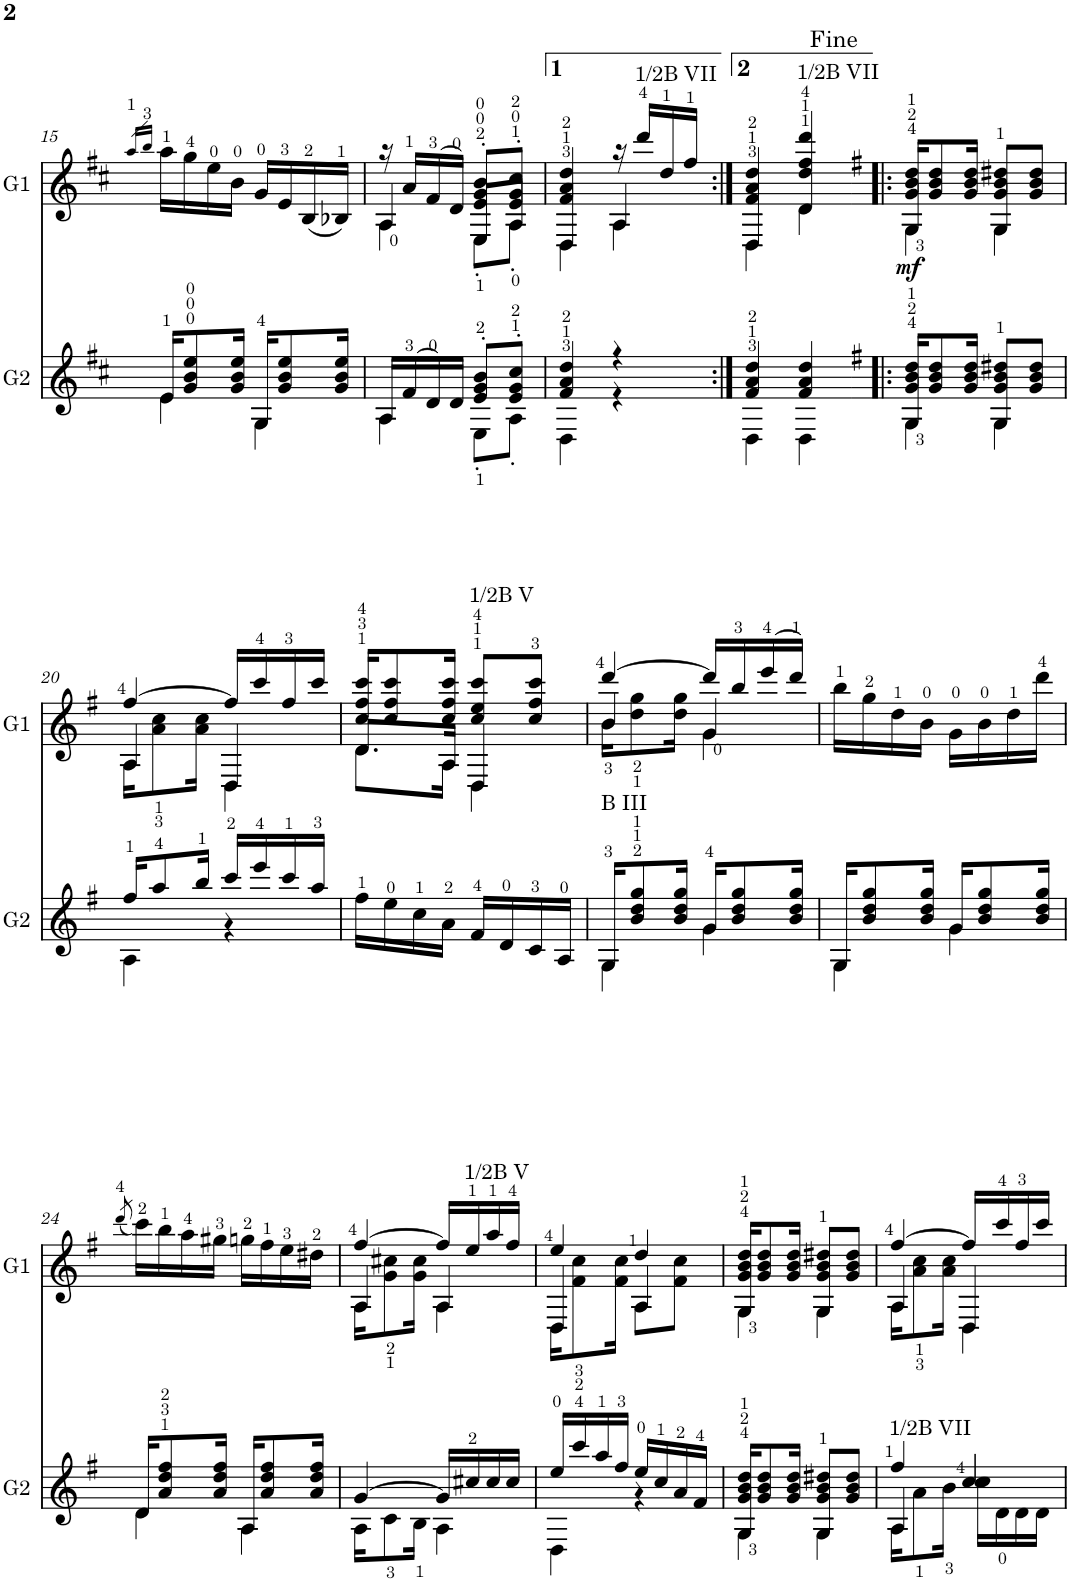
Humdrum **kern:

**kern	**dynam	**kern
*part2	*part2	*part1
*staff2	*staff2	*staff1
*I"G2	*	*I"G1
*I'G2	*	*I'G1
!!LO:PB:g=z
*clefG2	*	*clefG2
*Trd7c12	*	*Trd7c12
*k[f#c#]	*	*k[f#c#]
*M2/4	*	*M2/4
=15	=15	=15
.	.	32qaa/LL
.	.	32qbb/JJ
*^	*	*
16e/KL	4e\	.	16aa\LL
8g/ 8b/ 8ee/	.	.	16gg\
.	.	.	16ee\
16g/ 16b/ 16ee/Jk	.	.	16b\JJ
16G/KL	4G\	.	16g/LL
8g/ 8b/ 8ee/	.	.	16e/
.	.	.	(16B/
16g/ 16b/ 16ee/Jk	.	.	16B-X/JJ)
=16	=16	=16	=16
*	*	*	*^
*	*	*	*	*^
16A/LL	4A\	.	16r	4A\	4A/
(16f#/	.	.	16a/LL	.	.
16d/)	.	.	(16f#/	.	.
16d/JJ	.	.	16d/JJ)	.	.
8e/' 8g/' 8b/'L	8E'\L	.	8e/' 8g/' 8b/'L	8E'\L	8E/L
8e/' 8g/' 8cc#/'J	8A'\J	.	8e/' 8g/' 8cc#/'J	8A'\J	8A/J
=17	=17	=17	=17	=17	=17
4f#/ 4a/ 4dd/	4D\	.	4f#/ 4a/ 4dd/	4D\	4D/
4r	4r	.	16r	4A\	4A/
!	!	!	!LO:TX:a:t=1/2B VII	!	!
.	.	.	16ddd/LL	.	.
.	.	.	16dd/	.	.
.	.	.	16ff#/JJ	.	.
=18:|!	=18:|!	=18:|!	=18:|!	=18:|!	=18:|!
4f#/ 4a/ 4dd/	4D\	.	4f#/ 4a/ 4dd/	4D\	4D/
!	!	!	!LO:TX:a:t=1/2B VII	!	!
4f#/ 4a/ 4dd/	4D\	.	4dd/ 4ff#/ 4ddd/	4d\	4d/
*v	*v	*	*	*	*
=19!|:	=19!|:	=19!|:	=19!|:	=19!|:
*k[f#]	*	*k[f#]	*	*
*^	*	*	*	*
*	*^	*	*	*	*
!	!	!	!LO:DY:a	!	!	!
16g/ 16b/ 16dd/KL	4G\	4G/	mf	16g/ 16b/ 16dd/KL	4G\	4G/
8g/ 8b/ 8dd/	.	.	.	8g/ 8b/ 8dd/	.	.
16g/ 16b/ 16dd/Jk	.	.	.	16g/ 16b/ 16dd/Jk	.	.
8g/ 8b/ 8dd#X/L	4G\	4G/	.	8g/ 8b/ 8dd#X/L	4G\	4G/
8g/ 8b/ 8dd#/J	.	.	.	8g/ 8b/ 8dd#/J	.	.
*	*v	*v	*	*	*	*
!!LO:LB:g=z	!!	!!
=20	=20	=20	=20	=20	=20
16ff#/KL	4A\	.	[4ff#/	16A\KL	4A/
8aa/	.	.	.	8a\ 8cc\	.
16bb/Jk	.	.	.	16a\ 16cc\Jk	.
16ccc/LL	4r	.	16ff#/LL]	4D\	4D/
16eee/	.	.	16ccc/	.	.
16ccc/	.	.	16ff#/	.	.
16aa/JJ	.	.	16ccc/JJ	.	.
*v	*v	*	*	*	*
=21	=21	=21	=21	=21
16ff#\LL	.	16cc/ 16ff#/ 16ccc/KL	8.d\L	8.d/L
16ee\	.	8cc/ 8ff#/ 8ccc/	.	.
16cc\	.	.	.	.
16a\JJ	.	16cc/ 16ff#/ 16ccc/Jk	16A\Jk	16A/Jk
!	!	!LO:TX:a:t=1/2B V	!	!
16f#/LL	.	8cc/ 8ee/ 8ccc/L	4D\	4D/
16d/	.	.	.	.
16c/	.	8cc/ 8ff#/ 8ccc/J	.	.
16A/JJ	.	.	.	.
=22	=22	=22	=22	=22
*^	*	*	*	*
!LO:TX:a:t=B III	!	!	!	!	!
16G/KL	4G\	.	[4ddd/	16b\KL	4b/
8b/ 8dd/ 8gg/	.	.	.	8dd\ 8gg\	.
16b/ 16dd/ 16gg/Jk	.	.	.	16dd\ 16gg\Jk	.
16g/KL	4g\	.	16ddd/LL]	4g\	4g/
8b/ 8dd/ 8gg/	.	.	16bb/	.	.
.	.	.	(16eee/	.	.
16b/ 16dd/ 16gg/Jk	.	.	16ddd/JJ)	.	.
*	*	*	*v	*v	*v
=23	=23	=23	=23
16G/KL	4G\	.	16bb\LL
8b/ 8dd/ 8gg/	.	.	16gg\
.	.	.	16dd\
16b/ 16dd/ 16gg/Jk	.	.	16b\JJ
16g/KL	4g\	.	16g\LL
8b/ 8dd/ 8gg/	.	.	16b\
.	.	.	16dd\
16b/ 16dd/ 16gg/Jk	.	.	16ddd\JJ
!!LO:LB:g=z
=24	=24	=24	=24
.	.	.	(64qddd/
16d/KL	4d\	.	16ccc\LL)
8a/ 8dd/ 8ff#/	.	.	16bb\
.	.	.	16aa\
16a/ 16dd/ 16ff#/Jk	.	.	16gg#X\JJ
16A/KL	4A\	.	16ggn\LL
8a/ 8dd/ 8ff#/	.	.	16ff#\
.	.	.	16ee\
16a/ 16dd/ 16ff#/Jk	.	.	16dd#X\JJ
=25	=25	=25	=25
*	*	*	*^
*	*	*	*	*^
[4g/	16A\KL	.	[4ff#/	16A\KL	4A/
.	8c\	.	.	8g\ 8cc#X\	.
.	16B\Jk	.	.	16g\ 16cc#\Jk	.
16g/LL]	4A\	.	16ff#/LL]	4A\	4A/
!	!	!	!LO:TX:a:t=1/2B V	!	!
16cc#X/	.	.	16ee/	.	.
16cc#/	.	.	16aa/	.	.
16cc#/JJ	.	.	16ff#/JJ	.	.
=26	=26	=26	=26	=26	=26
16ee/LL	4D\	.	4ee/	16D\KL	4D/
16ccc/	.	.	.	8f#\ 8cc\	.
16aa/	.	.	.	.	.
16ff#/JJ	.	.	.	16f#\ 16cc\Jk	.
16ee/LL	4r	.	4dd/	8A\L	4A/
16cc/	.	.	.	.	.
16a/	.	.	.	8f#\ 8cc\J	.
16f#/JJ	.	.	.	.	.
=27	=27	=27	=27	=27	=27
*	*^	*	*	*	*
16g/ 16b/ 16dd/KL	4G\	4G/	.	16g/ 16b/ 16dd/KL	4G\	4G/
8g/ 8b/ 8dd/	.	.	.	8g/ 8b/ 8dd/	.	.
16g/ 16b/ 16dd/Jk	.	.	.	16g/ 16b/ 16dd/Jk	.	.
8g/ 8b/ 8dd#X/L	4G\	4G/	.	8g/ 8b/ 8dd#X/L	4G\	4G/
8g/ 8b/ 8dd#/J	.	.	.	8g/ 8b/ 8dd#/J	.	.
=28	=28	=28	=28	=28	=28	=28
!LO:TX:a:t=1/2B VII	!	!	!	!	!	!
4ff#/	16A\KL	4A/	.	[4ff#/	16A\KL	4A/
.	8a\	.	.	.	8a\ 8cc\	.
.	16b\Jk	.	.	.	16a\ 16cc\Jk	.
4cc/	16cc\LL	4cc/	.	16ff#/LL]	4D\	4D/
.	16d\	.	.	16ccc/	.	.
.	16d\	.	.	16ff#/	.	.
.	16d\JJ	.	.	16ccc/JJ	.	.
*v	*v	*v	*	*	*	*
*	*	*v	*v	*v
=	=	=
*-	*-	*-
